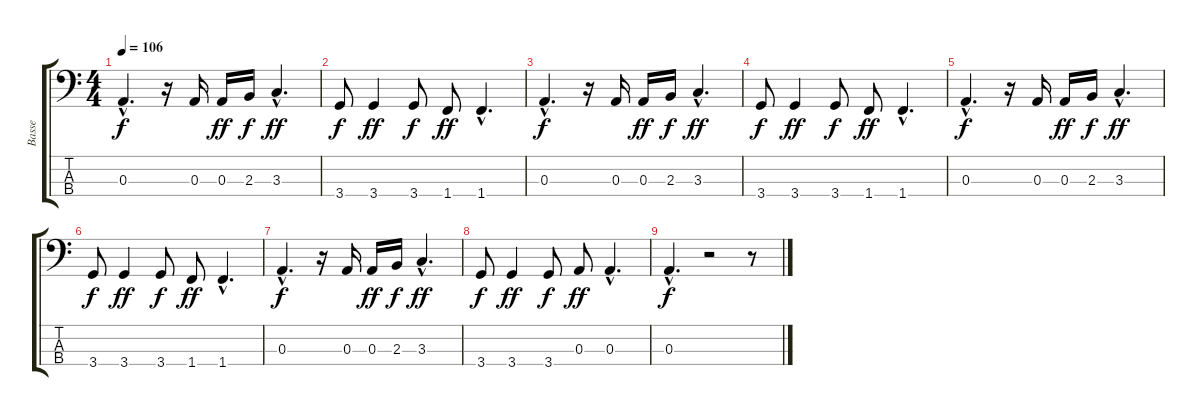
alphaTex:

\track ("Basse" "Basse") {instrument electricbassfinger}
\staff {score tabs}
\tuning (G2 D2 A1 E1) {hide}
\ts (4 4)
\tempo 106
\clef f4
\ks c
0.3{hac}.4{d dy f} r.16 0.3.16 0.3.16{dy ff} 2.3.16{dy f} 3.3{hac}.4{d dy ff} |
3.4.8{dy f} 3.4.4{dy ff} 3.4.8{dy f} 1.4.8{dy ff} 1.4{hac}.4{d} |
0.3{hac}.4{d dy f} r.16 0.3.16 0.3.16{dy ff} 2.3.16{dy f} 3.3{hac}.4{d dy ff} |
3.4.8{dy f} 3.4.4{dy ff} 3.4.8{dy f} 1.4.8{dy ff} 1.4{hac}.4{d} |
0.3{hac}.4{d dy f} r.16 0.3.16 0.3.16{dy ff} 2.3.16{dy f} 3.3{hac}.4{d dy ff} |
3.4.8{dy f} 3.4.4{dy ff} 3.4.8{dy f} 1.4.8{dy ff} 1.4{hac}.4{d} |
0.3{hac}.4{d dy f} r.16 0.3.16 0.3.16{dy ff} 2.3.16{dy f} 3.3{hac}.4{d dy ff} |
3.4.8{dy f} 3.4.4{dy ff} 3.4.8{dy f} 0.3.8{dy ff} 0.3{hac}.4{d} |
0.3{hac}.4{d dy f} r.2 r.8
